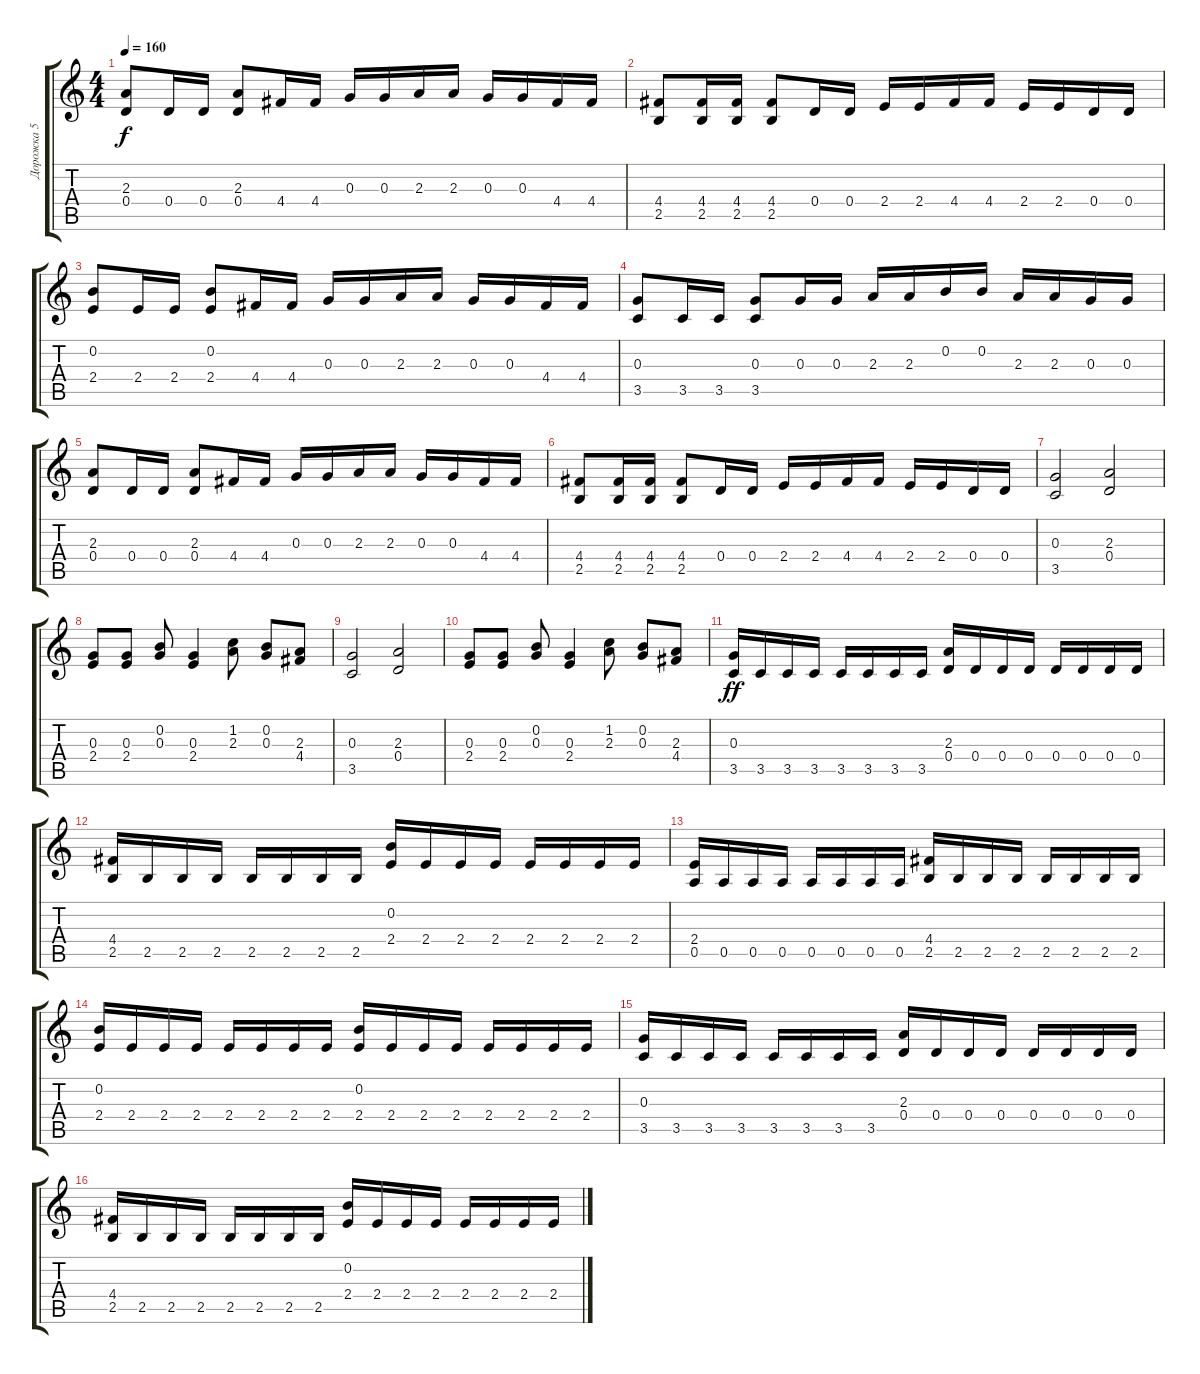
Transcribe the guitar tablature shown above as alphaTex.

\track ("Дорожка 5" "Дорожка 5") {instrument distortionguitar}
\staff {score tabs}
\tuning (E4 B3 G3 D3 A2 E2) {hide}
\ts (4 4)
\tempo 160
\clef g2
\ks c
(2.3 0.4).8{dy f} 0.4.16 0.4.16 (2.3 0.4).8 4.4.16 4.4.16 0.3.16 0.3.16 2.3.16 2.3.16 0.3.16 0.3.16 4.4.16 4.4.16 |
(4.4 2.5).8 (4.4 2.5).16 (4.4 2.5).16 (4.4 2.5).8 0.4.16 0.4.16 2.4.16 2.4.16 4.4.16 4.4.16 2.4.16 2.4.16 0.4.16 0.4.16 |
(0.2 2.4).8 2.4.16 2.4.16 (0.2 2.4).8 4.4.16 4.4.16 0.3.16 0.3.16 2.3.16 2.3.16 0.3.16 0.3.16 4.4.16 4.4.16 |
(0.3 3.5).8 3.5.16 3.5.16 (0.3 3.5).8 0.3.16 0.3.16 2.3.16 2.3.16 0.2.16 0.2.16 2.3.16 2.3.16 0.3.16 0.3.16 |
(2.3 0.4).8 0.4.16 0.4.16 (2.3 0.4).8 4.4.16 4.4.16 0.3.16 0.3.16 2.3.16 2.3.16 0.3.16 0.3.16 4.4.16 4.4.16 |
(4.4 2.5).8 (4.4 2.5).16 (4.4 2.5).16 (4.4 2.5).8 0.4.16 0.4.16 2.4.16 2.4.16 4.4.16 4.4.16 2.4.16 2.4.16 0.4.16 0.4.16 |
(0.3 3.5).2 (2.3 0.4).2 |
(0.3 2.4).8 (0.3 2.4).8 (0.2 0.3).8 (0.3 2.4).4 (1.2 2.3).8 (0.2 0.3).8 (2.3 4.4).8 |
(0.3 3.5).2 (2.3 0.4).2 |
(0.3 2.4).8 (0.3 2.4).8 (0.2 0.3).8 (0.3 2.4).4 (1.2 2.3).8 (0.2 0.3).8 (2.3 4.4).8 |
(0.3 3.5).16{dy ff} 3.5.16 3.5.16 3.5.16 3.5.16 3.5.16 3.5.16 3.5.16 (2.3 0.4).16 0.4.16 0.4.16 0.4.16 0.4.16 0.4.16 0.4.16 0.4.16 |
(4.4 2.5).16 2.5.16 2.5.16 2.5.16 2.5.16 2.5.16 2.5.16 2.5.16 (0.2 2.4).16 2.4.16 2.4.16 2.4.16 2.4.16 2.4.16 2.4.16 2.4.16 |
(2.4 0.5).16 0.5.16 0.5.16 0.5.16 0.5.16 0.5.16 0.5.16 0.5.16 (4.4 2.5).16 2.5.16 2.5.16 2.5.16 2.5.16 2.5.16 2.5.16 2.5.16 |
(0.2 2.4).16 2.4.16 2.4.16 2.4.16 2.4.16 2.4.16 2.4.16 2.4.16 (0.2 2.4).16 2.4.16 2.4.16 2.4.16 2.4.16 2.4.16 2.4.16 2.4.16 |
(0.3 3.5).16 3.5.16 3.5.16 3.5.16 3.5.16 3.5.16 3.5.16 3.5.16 (2.3 0.4).16 0.4.16 0.4.16 0.4.16 0.4.16 0.4.16 0.4.16 0.4.16 |
(4.4 2.5).16 2.5.16 2.5.16 2.5.16 2.5.16 2.5.16 2.5.16 2.5.16 (0.2 2.4).16 2.4.16 2.4.16 2.4.16 2.4.16 2.4.16 2.4.16 2.4.16
